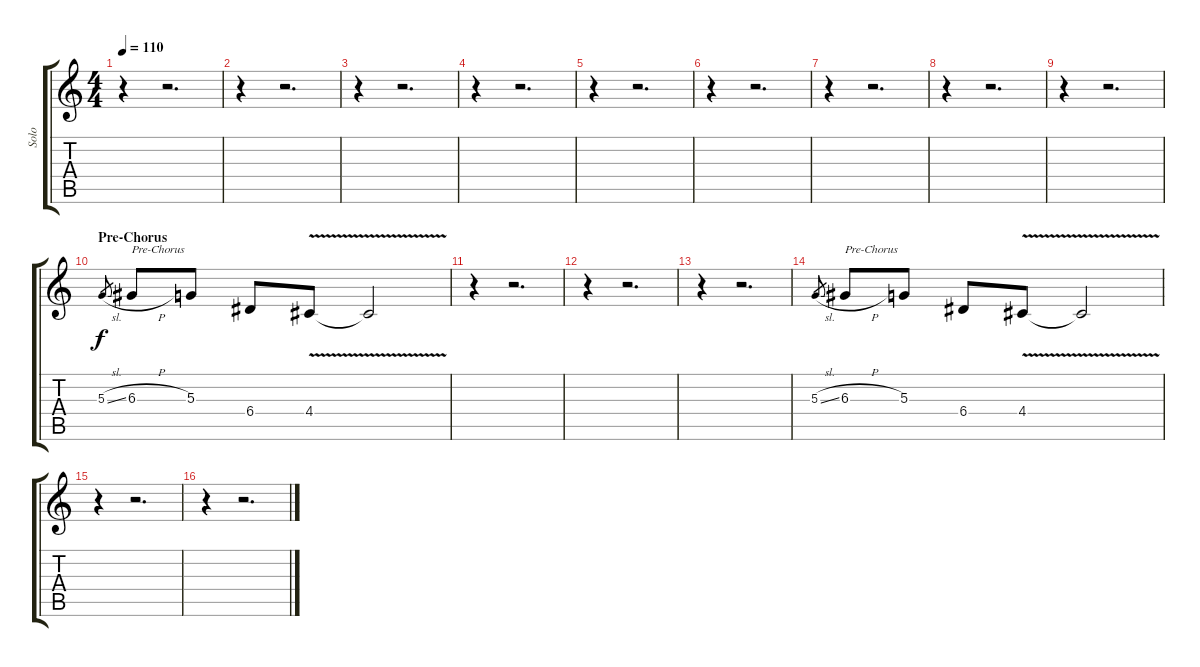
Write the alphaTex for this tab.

\track ("Solo" "Solo") {instrument distortionguitar}
\staff {score tabs}
\tuning (B3 Gb3 D3 A2 E2 B1) {hide}
\ts (4 4)
\tempo 110
\clef g2
\ks c
r.4{dy f} r.2{d} |
r.4 r.2{d} |
r.4 r.2{d} |
r.4 r.2{d} |
r.4 r.2{d} |
r.4 r.2{d} |
r.4 r.2{d} |
r.4 r.2{d} |
r.4 r.2{d} |
\section ("" "Pre-Chorus")
5.3{sl}.8{gr} 6.3{h}.8{txt "Pre-Chorus"} 5.3.8 6.4.8 4.4{v}.8 4.4{t}.2 |
r.4 r.2{d} |
r.4 r.2{d} |
r.4 r.2{d} |
5.3{sl}.8{gr} 6.3{h}.8{txt "Pre-Chorus"} 5.3.8 6.4.8 4.4{v}.8 4.4{t}.2 |
r.4 r.2{d} |
r.4 r.2{d}
